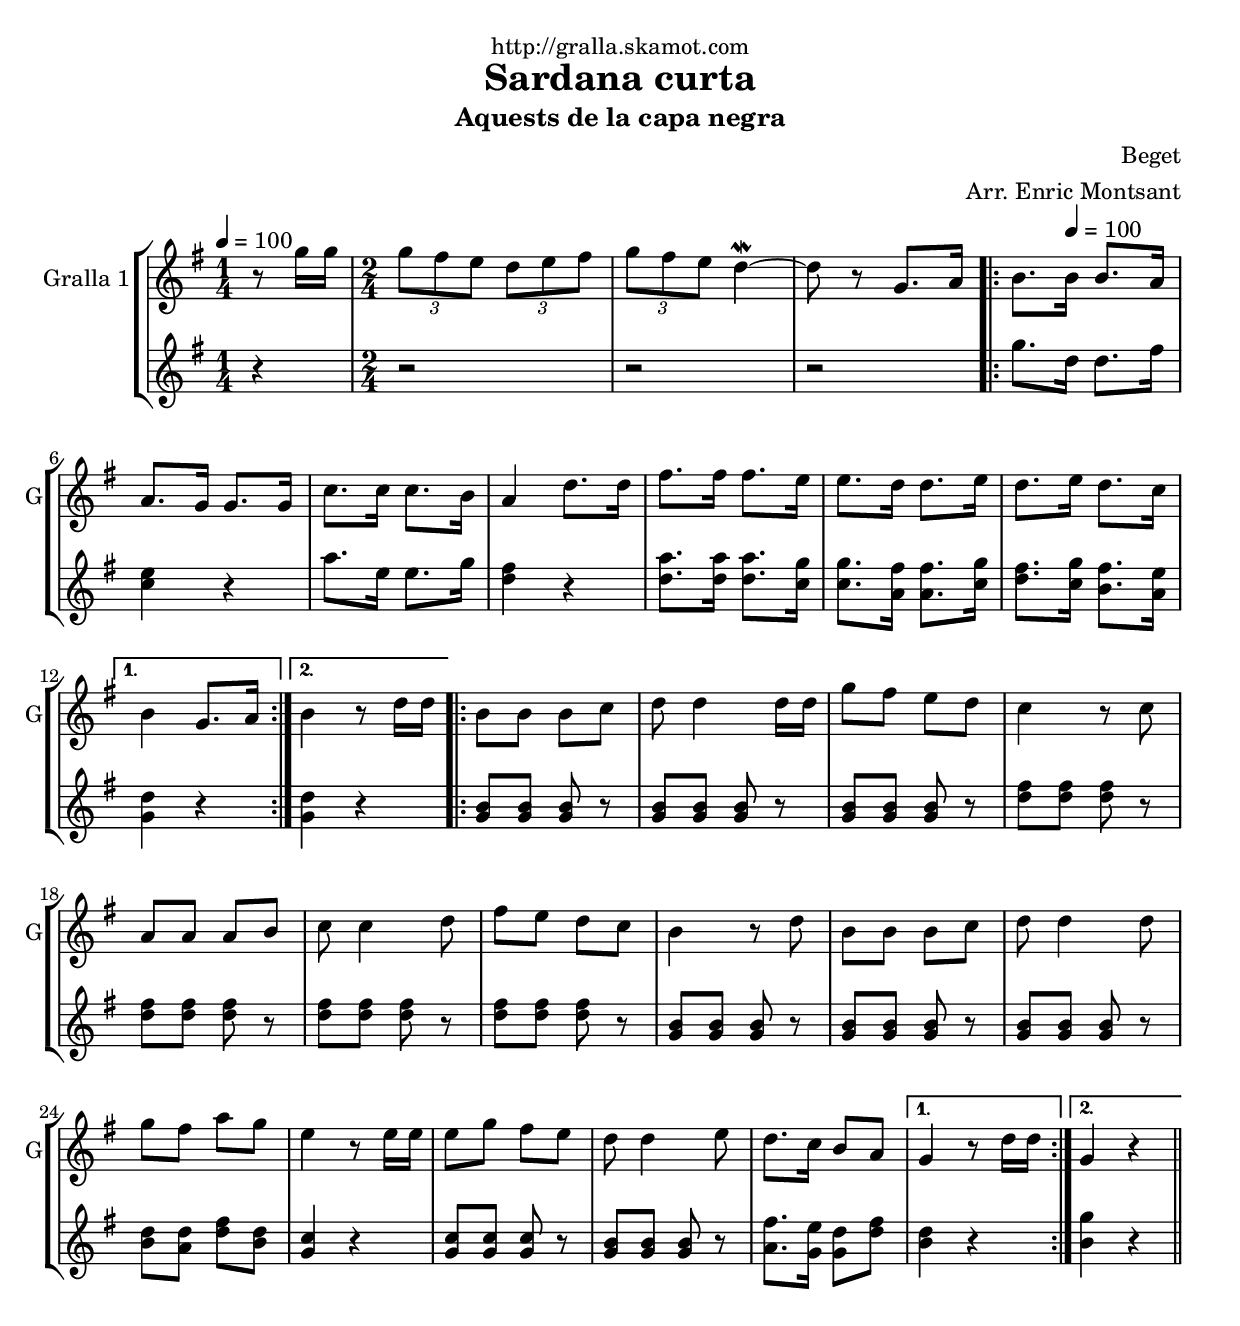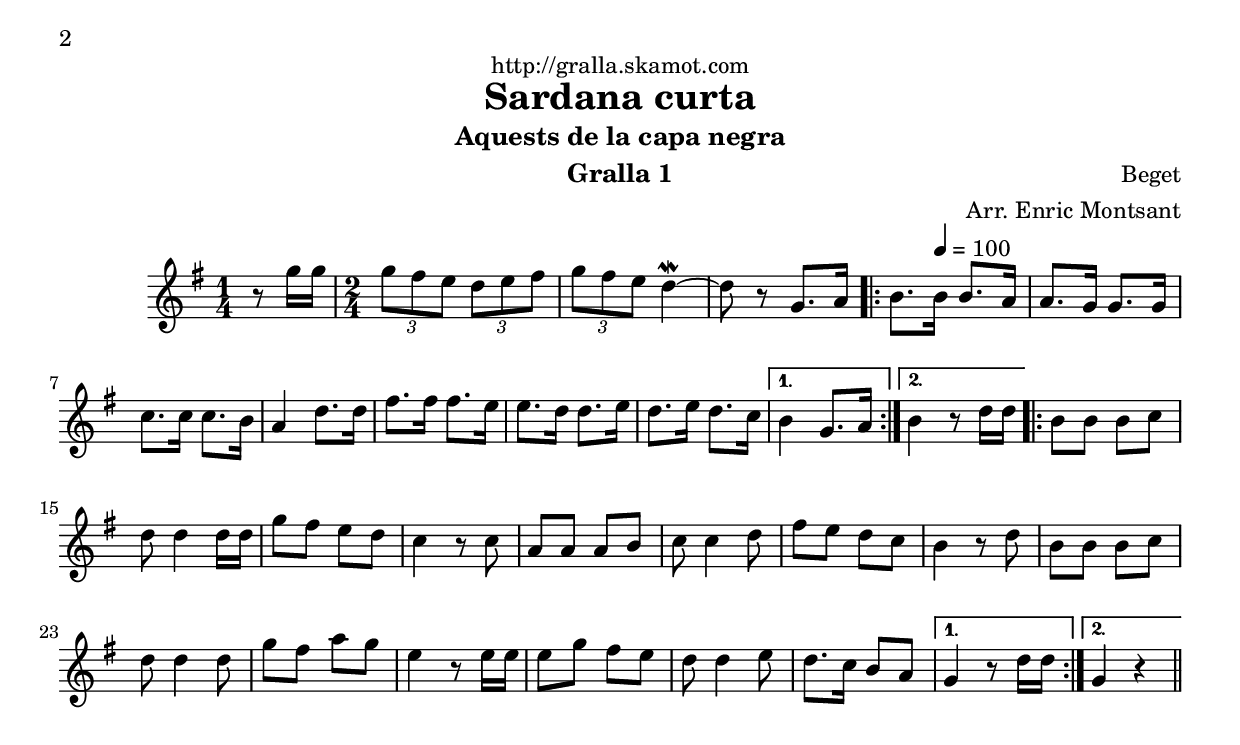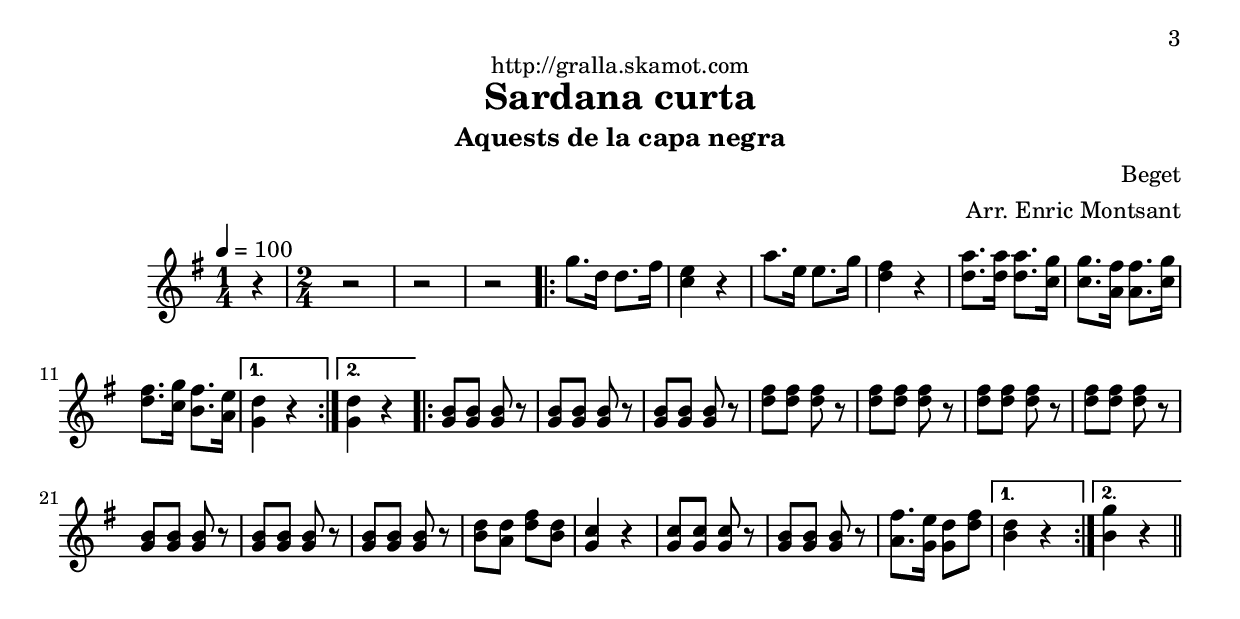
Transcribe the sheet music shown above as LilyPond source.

\version "2.16.2"

\header {
  dedication="http://gralla.skamot.com"
  title="Sardana curta"
  subtitle="Aquests de la capa negra"
  subsubtitle=""
  poet=""
  meter=""
  piece=""
  composer="Beget"
  arranger="Arr. Enric Montsant"
  opus=""
  instrument=""
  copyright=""
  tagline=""
}

liniaroAa =
\relative g''
{
  \clef treble
  \key g \major
  \time 1/4
  r8 g16 g  |
  \time 2/4   \times 2/3 { g8 fis e } \times 2/3 { d e fis }  |
  \times 2/3 { g8 fis e } d4 ~ \mordent  |
  d8 r g,8. a16  |
  %05
  \repeat volta 2 { b8. \tempo 4 = 100 b16 b8. a16  |
  a8. g16 g8. g16  |
  c8. c16 c8. b16  |
  a4 d8. d16  |
  fis8. fis16 fis8. e16  |
  %10
  e8. d16 d8. e16  |
  d8. e16 d8. c16 }
  \alternative { { b4 g8. a16 }
  { b4 r8 d16 d } }
  \repeat volta 2 { b8 b b c  |
  %15
  d8 d4 d16 d  |
  g8 fis e d  |
  c4 r8 c  |
  a8 a a b  |
  c8 c4 d8  |
  %20
  fis8 e d c  |
  b4 r8 d  |
  b8 b b c  |
  d8 d4 d8  |
  g8 fis a g  |
  %25
  e4 r8 e16 e  |
  e8 g fis e  |
  d8 d4 e8  |
  d8. c16 b8 a }
  \alternative { { g4 r8 d'16 d }
  %30
  { g,4 r } } \bar "||"
}

liniaroAb =
\relative g''
{
  \tempo 4 = 100
  \clef treble
  \key g \major
  \time 1/4
  r4  |
  \time 2/4   r2  |
  r2  |
  r2  |
  %05
  \repeat volta 2 { g8. d16 d8. fis16  |
  <c e>4 r  |
  a'8. e16 e8. g16  |
  <d fis>4 r  |
  <d a'>8. <d a'>16 <d a'>8. <c g'>16  |
  %10
  <c g'>8. <a fis'>16 <a fis'>8. <c g'>16  |
  <d fis>8. <c g'>16 <b fis'>8. <a e'>16 }
  \alternative { { <g d'>4 r }
  { <g d'>4 r } }
  \repeat volta 2 { <g b>8 <g b> <g b> r  |
  %15
  <g b>8 <g b> <g b> r  |
  <g b>8 <g b> <g b> r  |
  <d' fis>8 <d fis> <d fis> r  |
  <d fis>8 <d fis> <d fis> r  |
  <d fis>8 <d fis> <d fis> r  |
  %20
  <d fis>8 <d fis> <d fis> r  |
  <g, b>8 <g b> <g b> r  |
  <g b>8 <g b> <g b> r  |
  <g b>8 <g b> <g b> r  |
  <b d>8 <a d> <d fis> <b d>  |
  %25
  <g c>4 r  |
  <g c>8 <g c> <g c> r  |
  <g b>8 <g b> <g b> r  |
  <a fis'>8. <g e'>16 <g d'>8 <d' fis> }
  \alternative { { <b d>4 r }
  %30
  { <b g'>4 r } } \bar "||"
}

\bookpart {
  \score {
    \new StaffGroup {
      \override Score.RehearsalMark #'self-alignment-X = #LEFT
      <<
        \new Staff \with {instrumentName = #"Gralla 1" shortInstrumentName = #"G"} \liniaroAa
        \new Staff \with {instrumentName = #"" shortInstrumentName = #" "} \liniaroAb
      >>
    }
    \layout {}
  }
  \score { \unfoldRepeats
    \new StaffGroup {
      \override Score.RehearsalMark #'self-alignment-X = #LEFT
      <<
        \new Staff \with {instrumentName = #"Gralla 1" shortInstrumentName = #"G"} \liniaroAa
        \new Staff \with {instrumentName = #"" shortInstrumentName = #" "} \liniaroAb
      >>
    }
    \midi {
      \set Staff.midiInstrument = "oboe"
      \set DrumStaff.midiInstrument = "drums"
    }
  }
}

\bookpart {
  \header {instrument="Gralla 1"}
  \score {
    \new StaffGroup {
      \override Score.RehearsalMark #'self-alignment-X = #LEFT
      <<
        \new Staff \liniaroAa
      >>
    }
    \layout {}
  }
  \score { \unfoldRepeats
    \new StaffGroup {
      \override Score.RehearsalMark #'self-alignment-X = #LEFT
      <<
        \new Staff \liniaroAa
      >>
    }
    \midi {
      \set Staff.midiInstrument = "oboe"
      \set DrumStaff.midiInstrument = "drums"
    }
  }
}

\bookpart {
  \header {instrument=""}
  \score {
    \new StaffGroup {
      \override Score.RehearsalMark #'self-alignment-X = #LEFT
      <<
        \new Staff \liniaroAb
      >>
    }
    \layout {}
  }
  \score { \unfoldRepeats
    \new StaffGroup {
      \override Score.RehearsalMark #'self-alignment-X = #LEFT
      <<
        \new Staff \liniaroAb
      >>
    }
    \midi {
      \set Staff.midiInstrument = "oboe"
      \set DrumStaff.midiInstrument = "drums"
    }
  }
}

